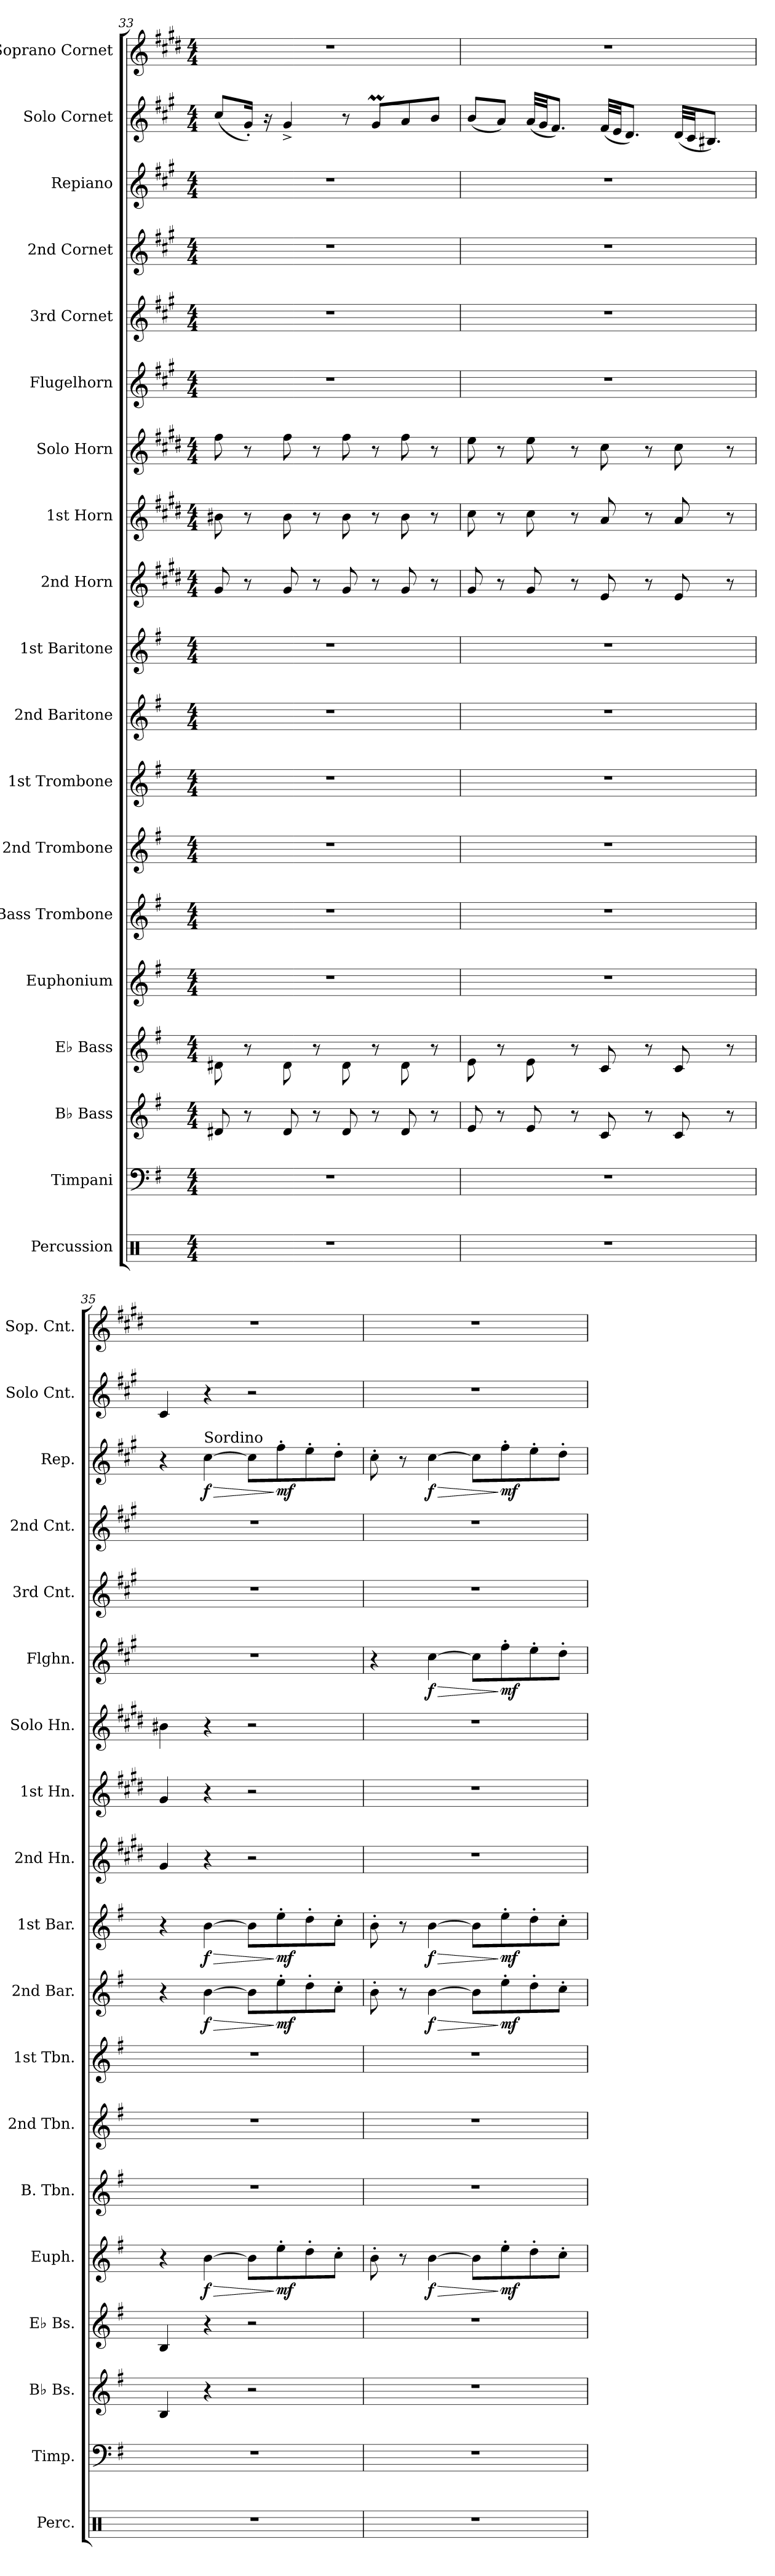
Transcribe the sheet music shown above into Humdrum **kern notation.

**kern	**kern	**kern	**kern	**kern	**dynam	**kern	**kern	**kern	**kern	**dynam	**kern	**dynam	**kern	**kern	**kern	**kern	**dynam	**kern	**kern	**kern	**dynam	**kern	**kern
*part19	*part18	*part17	*part16	*part15	*part15	*part14	*part13	*part12	*part11	*part11	*part10	*part10	*part9	*part8	*part7	*part6	*part6	*part5	*part4	*part3	*part3	*part2	*part1
*staff19	*staff18	*staff17	*staff16	*staff15	*staff15	*staff14	*staff13	*staff12	*staff11	*staff11	*staff10	*staff10	*staff9	*staff8	*staff7	*staff6	*staff6	*staff5	*staff4	*staff3	*staff3	*staff2	*staff1
*I"Percussion	*I"Timpani	*I"B♭ Bass	*I"E♭ Bass	*I"Euphonium	*	*I"Bass Trombone	*I"2nd Trombone	*I"1st Trombone	*I"2nd Baritone	*	*I"1st Baritone	*	*I"2nd Horn	*I"1st Horn	*I"Solo Horn	*I"Flugelhorn	*	*I"3rd Cornet	*I"2nd Cornet	*I"Repiano	*	*I"Solo Cornet	*I"Soprano Cornet
*I'Perc.	*I'Timp.	*I'B♭ Bs.	*I'E♭ Bs.	*I'Euph.	*	*I'B. Tbn.	*I'2nd Tbn.	*I'1st Tbn.	*I'2nd Bar.	*	*I'1st Bar.	*	*I'2nd Hn.	*I'1st Hn.	*I'Solo Hn.	*I'Flghn.	*	*I'3rd Cnt.	*I'2nd Cnt.	*I'Rep.	*	*I'Solo Cnt.	*I'Sop. Cnt.
!!LO:PB:g=z
*clefX	*clefF4	*clefG2	*clefG2	*clefG2	*	*clefG2	*clefG2	*clefG2	*clefG2	*	*clefG2	*	*clefG2	*clefG2	*clefG2	*clefG2	*	*clefG2	*clefG2	*clefG2	*	*clefG2	*clefG2
*	*	*ITrd15c26	*ITrd12c21	*ITrd8c14	*	*ITrd12c21	*ITrd8c14	*ITrd8c14	*ITrd8c14	*	*ITrd8c14	*	*ITrd5c9	*ITrd5c9	*ITrd5c9	*ITrd1c2	*	*ITrd1c2	*ITrd1c2	*ITrd1c2	*	*ITrd1c2	*ITrd-2c-3
*k[]	*k[f#]	*k[f#]	*k[f#]	*k[f#]	*	*k[f#]	*k[f#]	*k[f#]	*k[f#]	*	*k[f#]	*	*k[f#]	*k[f#]	*k[f#]	*k[f#]	*	*k[f#]	*k[f#]	*k[f#]	*	*k[f#]	*k[f#]
*M4/4	*M4/4	*M4/4	*M4/4	*M4/4	*	*M4/4	*M4/4	*M4/4	*M4/4	*	*M4/4	*	*M4/4	*M4/4	*M4/4	*M4/4	*	*M4/4	*M4/4	*M4/4	*	*M4/4	*M4/4
=33	=33	=33	=33	=33	=33	=33	=33	=33	=33	=33	=33	=33	=33	=33	=33	=33	=33	=33	=33	=33	=33	=33	=33
1r	1r	8DD#X/	8D#X\	1r	.	1r	1r	1r	1r	.	1r	.	8B/	8d#X\	8a\	1r	.	1r	1r	1r	.	(<8b/L	1r
.	.	8r	8r	.	.	.	.	.	.	.	.	.	8r	8r	8r	.	.	.	.	.	.	16f#'/Jk)	.
.	.	.	.	.	.	.	.	.	.	.	.	.	.	.	.	.	.	.	.	.	.	16r	.
.	.	8DD#/	8D#\	.	.	.	.	.	.	.	.	.	8B/	8d#\	8a\	.	.	.	.	.	.	4f#^/	.
.	.	8r	8r	.	.	.	.	.	.	.	.	.	8r	8r	8r	.	.	.	.	.	.	.	.
.	.	8DD#/	8D#\	.	.	.	.	.	.	.	.	.	8B/	8d#\	8a\	.	.	.	.	.	.	8r	.
.	.	8r	8r	.	.	.	.	.	.	.	.	.	8r	8r	8r	.	.	.	.	.	.	8f#m/L	.
.	.	8DD#/	8D#\	.	.	.	.	.	.	.	.	.	8B/	8d#\	8a\	.	.	.	.	.	.	8g/	.
.	.	8r	8r	.	.	.	.	.	.	.	.	.	8r	8r	8r	.	.	.	.	.	.	8a/J	.
=34	=34	=34	=34	=34	=34	=34	=34	=34	=34	=34	=34	=34	=34	=34	=34	=34	=34	=34	=34	=34	=34	=34	=34
1r	1r	8EE/	8E\	1r	.	1r	1r	1r	1r	.	1r	.	8B/	8e\	8g\	1r	.	1r	1r	1r	.	(<8a/L	1r
.	.	8r	8r	.	.	.	.	.	.	.	.	.	8r	8r	8r	.	.	.	.	.	.	8g/J)	.
.	.	8EE/	8E\	.	.	.	.	.	.	.	.	.	8B/	8e\	8g\	.	.	.	.	.	.	(<32g/LLL	.
.	.	.	.	.	.	.	.	.	.	.	.	.	.	.	.	.	.	.	.	.	.	32f#/JJ	.
.	.	.	.	.	.	.	.	.	.	.	.	.	.	.	.	.	.	.	.	.	.	8.e/J)	.
.	.	8r	8r	.	.	.	.	.	.	.	.	.	8r	8r	8r	.	.	.	.	.	.	.	.
.	.	8CC/	8C/	.	.	.	.	.	.	.	.	.	8G/	8c/	8e\	.	.	.	.	.	.	(<32e/LLL	.
.	.	.	.	.	.	.	.	.	.	.	.	.	.	.	.	.	.	.	.	.	.	32d/JJ	.
.	.	.	.	.	.	.	.	.	.	.	.	.	.	.	.	.	.	.	.	.	.	8.c/J)	.
.	.	8r	8r	.	.	.	.	.	.	.	.	.	8r	8r	8r	.	.	.	.	.	.	.	.
.	.	8CC/	8C/	.	.	.	.	.	.	.	.	.	8G/	8c/	8e\	.	.	.	.	.	.	(<32c/LLL	.
.	.	.	.	.	.	.	.	.	.	.	.	.	.	.	.	.	.	.	.	.	.	32B/JJ	.
.	.	.	.	.	.	.	.	.	.	.	.	.	.	.	.	.	.	.	.	.	.	8.A#X/J)	.
.	.	8r	8r	.	.	.	.	.	.	.	.	.	8r	8r	8r	.	.	.	.	.	.	.	.
=35	=35	=35	=35	=35	=35	=35	=35	=35	=35	=35	=35	=35	=35	=35	=35	=35	=35	=35	=35	=35	=35	=35	=35
1r	1r	4BBB/	4BB/	4r	.	1r	1r	1r	4r	.	4r	.	4B/	4B/	4d#X\	1r	.	1r	1r	4r	.	4B/	1r
!	!	!	!	!	!	!	!	!	!	!	!	!	!	!	!	!	!	!	!	!LO:TX:a:t=Sordino	!	!	!
!	!	!	!	!	!LO:HP:b	!	!	!	!	!LO:HP:b	!	!LO:HP:b	!	!	!	!	!	!	!	!	!LO:HP:b	!	!
!	!	!	!	!	!LO:DY:n=1:b	!	!	!	!	!LO:DY:n=1:b	!	!LO:DY:n=1:b	!	!	!	!	!	!	!	!	!LO:DY:n=1:b	!	!
.	.	4r	4r	[4B\	> f	.	.	.	[4B\	> f	[4B\	> f	4r	4r	4r	.	.	.	.	[4b\	> f	4r	.
.	.	2r	2r	8B\L]	.	.	.	.	8B\L]	.	8B\L]	.	2r	2r	2r	.	.	.	.	8b\L]	.	2r	.
!	!	!	!	!	!LO:DY:n=2:b	!	!	!	!	!LO:DY:n=2:b	!	!LO:DY:n=2:b	!	!	!	!	!	!	!	!	!LO:DY:n=2:b	!	!
.	.	.	.	8e'\	] mf	.	.	.	8e'\	] mf	8e'\	] mf	.	.	.	.	.	.	.	8ee'\	] mf	.	.
.	.	.	.	8d'\	.	.	.	.	8d'\	.	8d'\	.	.	.	.	.	.	.	.	8dd'\	.	.	.
.	.	.	.	8c'\J	.	.	.	.	8c'\J	.	8c'\J	.	.	.	.	.	.	.	.	8cc'\J	.	.	.
=36	=36	=36	=36	=36	=36	=36	=36	=36	=36	=36	=36	=36	=36	=36	=36	=36	=36	=36	=36	=36	=36	=36	=36
1r	1r	1r	1r	8B'\	.	1r	1r	1r	8B'\	.	8B'\	.	1r	1r	1r	4r	.	1r	1r	8b'\	.	1r	1r
.	.	.	.	8r	.	.	.	.	8r	.	8r	.	.	.	.	.	.	.	.	8r	.	.	.
!	!	!	!	!	!LO:HP:b	!	!	!	!	!LO:HP:b	!	!LO:HP:b	!	!	!	!	!LO:HP:b	!	!	!	!LO:HP:b	!	!
!	!	!	!	!	!LO:DY:n=1:b	!	!	!	!	!LO:DY:n=1:b	!	!LO:DY:n=1:b	!	!	!	!	!LO:DY:n=1:b	!	!	!	!LO:DY:n=1:b	!	!
.	.	.	.	[4B\	> f	.	.	.	[4B\	> f	[4B\	> f	.	.	.	[4b\	> f	.	.	[4b\	> f	.	.
.	.	.	.	8B\L]	.	.	.	.	8B\L]	.	8B\L]	.	.	.	.	8b\L]	.	.	.	8b\L]	.	.	.
!	!	!	!	!	!LO:DY:n=2:b	!	!	!	!	!LO:DY:n=2:b	!	!LO:DY:n=2:b	!	!	!	!	!LO:DY:n=2:b	!	!	!	!LO:DY:n=2:b	!	!
.	.	.	.	8e'\	] mf	.	.	.	8e'\	] mf	8e'\	] mf	.	.	.	8ee'\	] mf	.	.	8ee'\	] mf	.	.
.	.	.	.	8d'\	.	.	.	.	8d'\	.	8d'\	.	.	.	.	8dd'\	.	.	.	8dd'\	.	.	.
.	.	.	.	8c'\J	.	.	.	.	8c'\J	.	8c'\J	.	.	.	.	8cc'\J	.	.	.	8cc'\J	.	.	.
=	=	=	=	=	=	=	=	=	=	=	=	=	=	=	=	=	=	=	=	=	=	=	=
*-	*-	*-	*-	*-	*-	*-	*-	*-	*-	*-	*-	*-	*-	*-	*-	*-	*-	*-	*-	*-	*-	*-	*-
